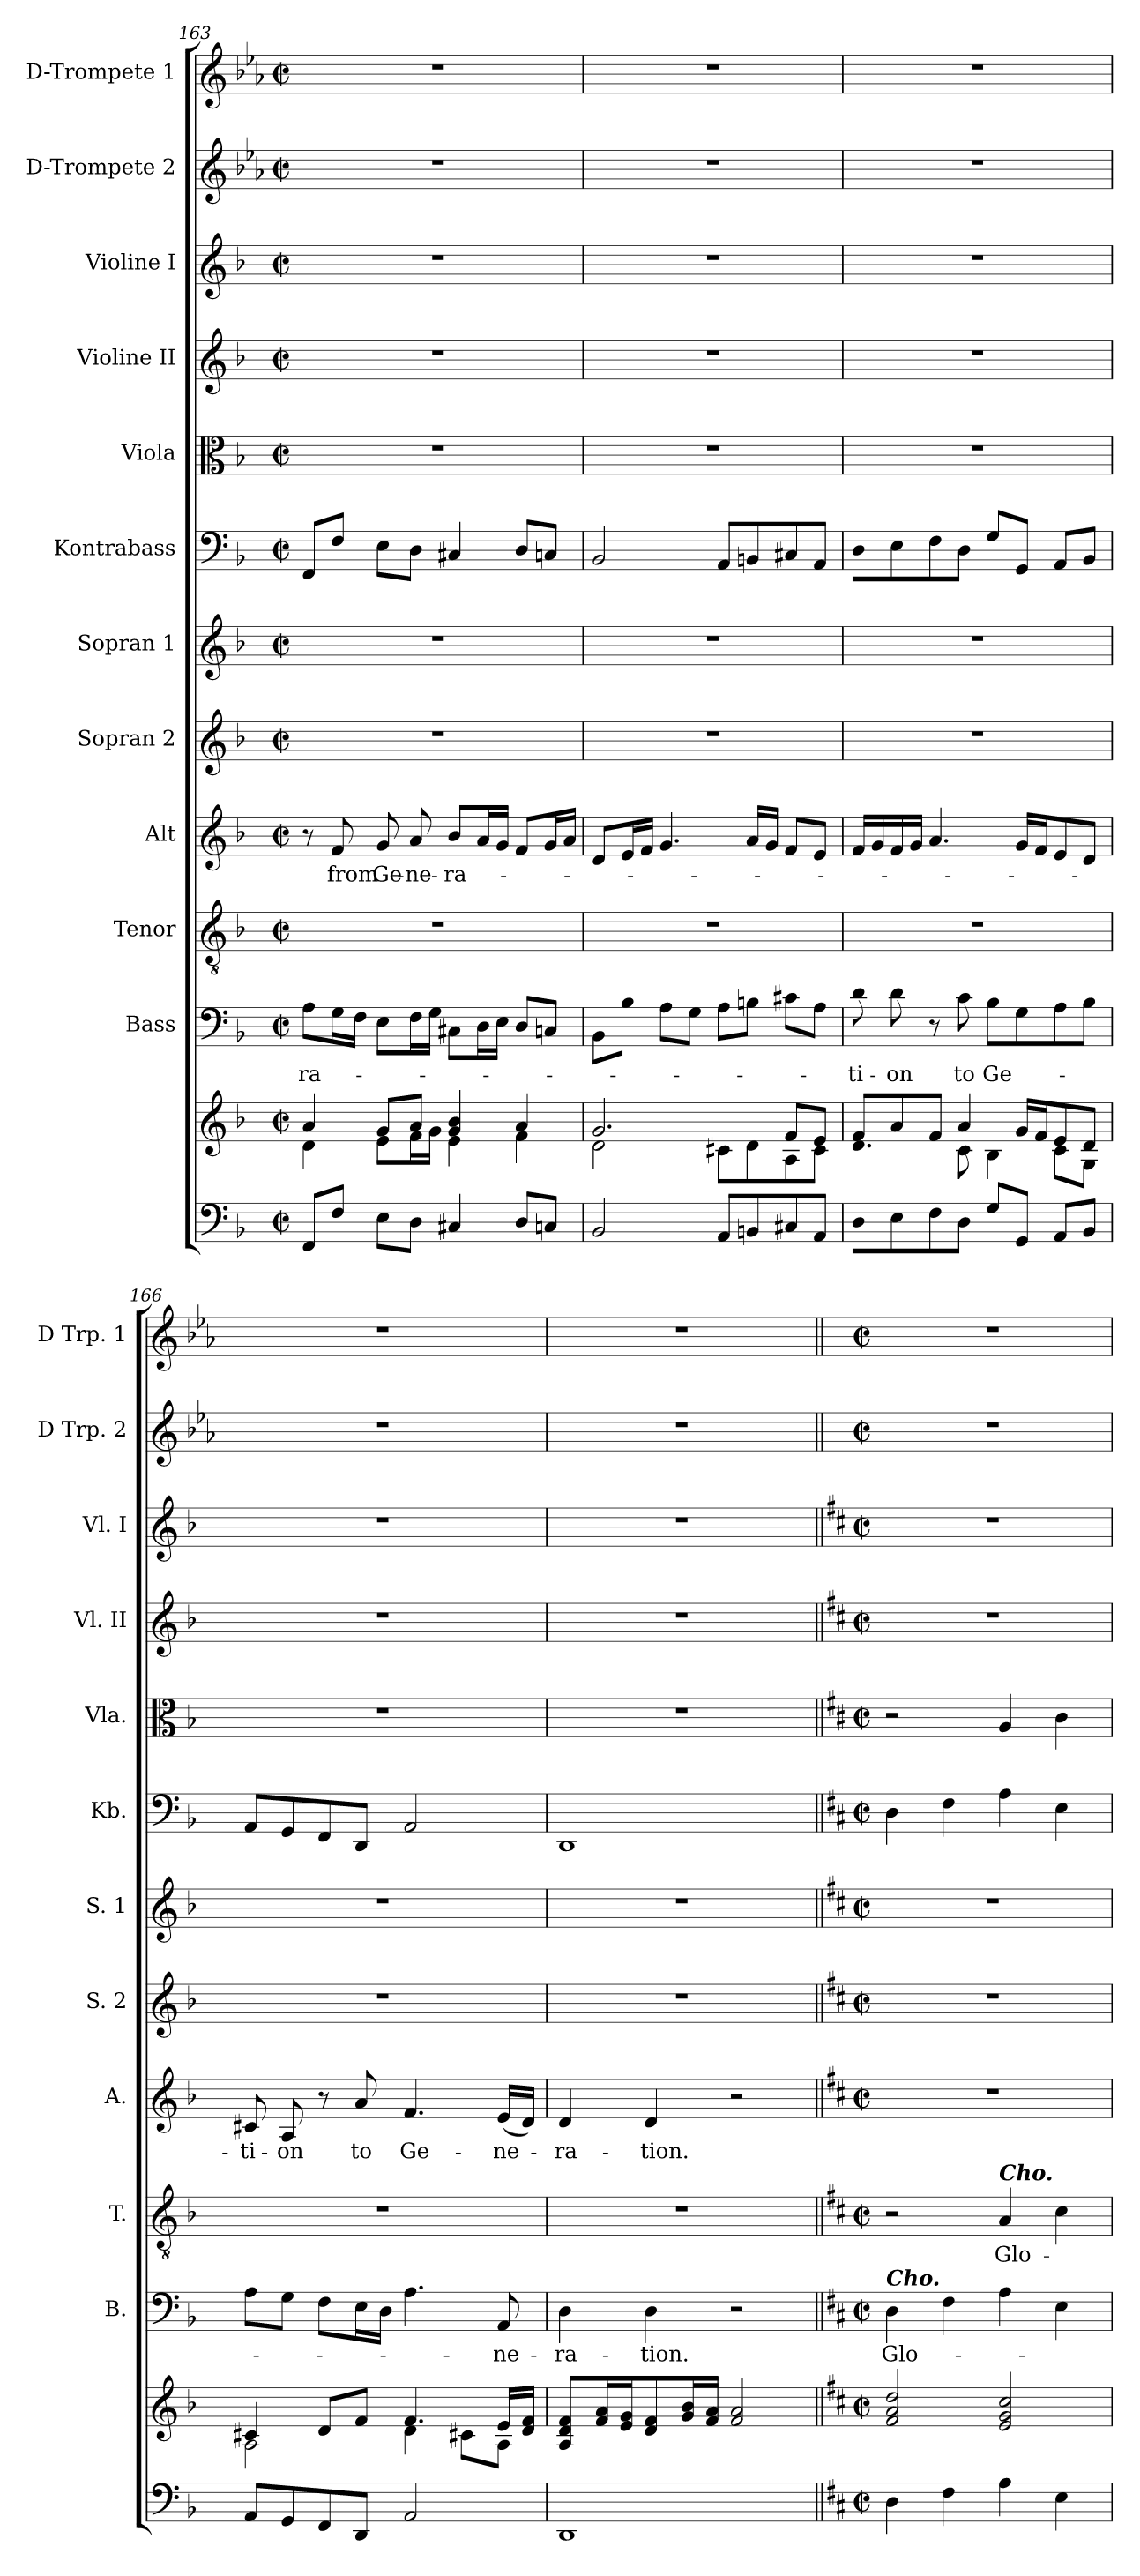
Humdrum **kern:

**kern	**kern	**kern	**text	**kern	**text	**kern	**text	**kern	**kern	**kern	**kern	**kern	**kern	**kern	**kern
*part12	*part12	*part11	*part11	*part10	*part10	*part9	*part9	*part8	*part7	*part6	*part5	*part4	*part3	*part2	*part1
*staff13	*staff12	*staff11	*staff11	*staff10	*staff10	*staff9	*staff9	*staff8	*staff7	*staff6	*staff5	*staff4	*staff3	*staff2	*staff1
*	*	*I"Bass	*	*I"Tenor	*	*I"Alt	*	*I"Sopran 2	*I"Sopran 1	*I"Kontrabass	*I"Viola	*I"Violine II	*I"Violine I	*I"D-Trompete 2	*I"D-Trompete 1
*	*	*I'B.	*	*I'T.	*	*I'A.	*	*I'S. 2	*I'S. 1	*I'Kb.	*I'Vla.	*I'Vl. II	*I'Vl. I	*I'D Trp. 2	*I'D Trp. 1
*clefF4	*clefG2	*clefF4	*	*clefGv2	*	*clefG2	*	*clefG2	*clefG2	*clefF4	*clefC3	*clefG2	*clefG2	*clefG2	*clefG2
*	*	*	*	*	*	*	*	*	*	*ITrd7c12	*	*	*	*ITrd-1c-2	*ITrd-1c-2
*k[b-]	*k[b-]	*k[b-]	*	*k[b-]	*	*k[b-]	*	*k[b-]	*k[b-]	*k[b-]	*k[b-]	*k[b-]	*k[b-]	*k[b-]	*k[b-]
*F:	*F:	*F:	*	*F:	*	*F:	*	*F:	*F:	*F:	*F:	*F:	*F:	*F:	*F:
*M2/2	*M2/2	*M2/2	*	*M2/2	*	*M2/2	*	*M2/2	*M2/2	*M2/2	*M2/2	*M2/2	*M2/2	*M2/2	*M2/2
*met(c|)	*met(c|)	*met(c|)	*	*met(c|)	*	*met(c|)	*	*met(c|)	*met(c|)	*met(c|)	*met(c|)	*met(c|)	*met(c|)	*met(c|)	*met(c|)
=163	=163	=163	=163	=163	=163	=163	=163	=163	=163	=163	=163	=163	=163	=163	=163
*	*^	*	*	*	*	*	*	*	*	*	*	*	*	*	*
!	!	!	!	!LO:LY:b	!	!	!	!	!	!	!	!	!	!	!	!
8FF/L	4a/	4d\	8A\L	-ra-	1r	.	8r	.	1r	1r	8FFF/L	1r	1r	1r	1r	1r
!	!	!	!	!	!	!	!	!LO:LY:b	!	!	!	!	!	!	!	!
8F/J	.	.	16G\L	.	.	.	8f/	from	.	.	8FF/J	.	.	.	.	.
.	.	.	16F\JJ	.	.	.	.	.	.	.	.	.	.	.	.	.
!	!	!	!	!	!	!	!	!LO:LY:b	!	!	!	!	!	!	!	!
8E\L	8g/L	8e\L	8E\L	.	.	.	8g/	Ge-	.	.	8EE\L	.	.	.	.	.
!	!	!	!	!	!	!	!	!LO:LY:b	!	!	!	!	!	!	!	!
8D\J	8a/J	16f\L	16F\L	.	.	.	8a/	-ne-	.	.	8DD\J	.	.	.	.	.
.	.	16g\JJ	16G\JJ	.	.	.	.	.	.	.	.	.	.	.	.	.
!	!	!	!	!	!	!	!	!LO:LY:b	!	!	!	!	!	!	!	!
4C#X/	4g/ 4b-/	4e\	8C#X\L	.	.	.	8b-/L	-ra-	.	.	4CC#X/	.	.	.	.	.
.	.	.	16D\L	.	.	.	16a/L	.	.	.	.	.	.	.	.	.
.	.	.	16E\JJ	.	.	.	16g/JJ	.	.	.	.	.	.	.	.	.
8D/L	4a/	4f\	8D/L	.	.	.	8f/L	.	.	.	8DD/L	.	.	.	.	.
8Cn/J	.	.	8Cn/J	.	.	.	16g/L	.	.	.	8CCn/J	.	.	.	.	.
.	.	.	.	.	.	.	16a/JJ	.	.	.	.	.	.	.	.	.
!!LO:PB:g=z
=164	=164	=164	=164	=164	=164	=164	=164	=164	=164	=164	=164	=164	=164	=164	=164	=164
2BB-/	2.g/	2d\	8BB-\L	.	1r	.	8d/L	.	1r	1r	2BBB-/	1r	1r	1r	1r	1r
.	.	.	8B-\J	.	.	.	16e/L	.	.	.	.	.	.	.	.	.
.	.	.	.	.	.	.	16f/JJ	.	.	.	.	.	.	.	.	.
.	.	.	8A\L	.	.	.	4.g/	.	.	.	.	.	.	.	.	.
.	.	.	8G\J	.	.	.	.	.	.	.	.	.	.	.	.	.
8AA/L	.	8c#X\L	8A\L	.	.	.	.	.	.	.	8AAA/L	.	.	.	.	.
8BBn/	.	8d\	8Bn\J	.	.	.	16a/LL	.	.	.	8BBBn/	.	.	.	.	.
.	.	.	.	.	.	.	16g/JJ	.	.	.	.	.	.	.	.	.
8C#X/	8f/L	8A\	8c#X\L	.	.	.	8f/L	.	.	.	8CC#X/	.	.	.	.	.
8AA/J	8e/J	8c#\J	8A\J	.	.	.	8e/J	.	.	.	8AAA/J	.	.	.	.	.
=165	=165	=165	=165	=165	=165	=165	=165	=165	=165	=165	=165	=165	=165	=165	=165	=165
!	!	!	!	!LO:LY:b	!	!	!	!	!	!	!	!	!	!	!	!
8D\L	8f/L	4.d\	8d\	-ti-	1r	.	16f/LL	.	1r	1r	8DD\L	1r	1r	1r	1r	1r
.	.	.	.	.	.	.	16g/	.	.	.	.	.	.	.	.	.
!	!	!	!	!LO:LY:b	!	!	!	!	!	!	!	!	!	!	!	!
8E\	8a/	.	8d\	-on	.	.	16f/	.	.	.	8EE\	.	.	.	.	.
.	.	.	.	.	.	.	16g/JJ	.	.	.	.	.	.	.	.	.
8F\	8f/J	.	8r	.	.	.	4.a/	.	.	.	8FF\	.	.	.	.	.
!	!	!	!	!LO:LY:b	!	!	!	!	!	!	!	!	!	!	!	!
8D\J	4a/	8c\	8c\	to	.	.	.	.	.	.	8DD\J	.	.	.	.	.
!	!	!	!	!LO:LY:b	!	!	!	!	!	!	!	!	!	!	!	!
8G/L	.	4B-\	8B-\L	Ge-	.	.	.	.	.	.	8GG/L	.	.	.	.	.
8GG/J	16g/LL	.	8G\	.	.	.	16g/LL	.	.	.	8GGG/J	.	.	.	.	.
.	16f/J	.	.	.	.	.	16f/J	.	.	.	.	.	.	.	.	.
8AA/L	8e/	8c\L	8A\	.	.	.	8e/	.	.	.	8AAA/L	.	.	.	.	.
8BB-/J	8d/J	8G\J	8B-\J	.	.	.	8d/J	.	.	.	8BBB-/J	.	.	.	.	.
=166	=166	=166	=166	=166	=166	=166	=166	=166	=166	=166	=166	=166	=166	=166	=166	=166
!	!	!	!	!	!	!	!	!LO:LY:b	!	!	!	!	!	!	!	!
8AA/L	4c#X/	2A\	8A\L	.	1r	.	8c#X/	-ti-	1r	1r	8AAA/L	1r	1r	1r	1r	1r
!	!	!	!	!	!	!	!	!LO:LY:b	!	!	!	!	!	!	!	!
8GG/	.	.	8G\J	.	.	.	8A/	-on	.	.	8GGG/	.	.	.	.	.
8FF/	8d/L	.	8F\L	.	.	.	8r	.	.	.	8FFF/	.	.	.	.	.
!	!	!	!	!	!	!	!	!LO:LY:b	!	!	!	!	!	!	!	!
8DD/J	8f/J	.	16E\L	.	.	.	8a/	to	.	.	8DDD/J	.	.	.	.	.
.	.	.	16D\JJ	.	.	.	.	.	.	.	.	.	.	.	.	.
!	!	!	!	!	!	!	!	!LO:LY:b	!	!	!	!	!	!	!	!
2AA/	4.f/	4d\	4.A\	.	.	.	4.f/	Ge-	.	.	2AAA/	.	.	.	.	.
.	.	8c#X\L	.	.	.	.	.	.	.	.	.	.	.	.	.	.
!	!	!	!	!LO:LY:b	!	!	!	!LO:LY:b	!	!	!	!	!	!	!	!
.	16e/LL	8A\J	8AA/	-ne-	.	.	(<16e/LL	-ne-	.	.	.	.	.	.	.	.
.	16d/ 16f/JJ	.	.	.	.	.	16d/JJ)	.	.	.	.	.	.	.	.	.
*	*v	*v	*	*	*	*	*	*	*	*	*	*	*	*	*	*
=167	=167	=167	=167	=167	=167	=167	=167	=167	=167	=167	=167	=167	=167	=167	=167
!	!	!	!LO:LY:b	!	!	!	!LO:LY:b	!	!	!	!	!	!	!	!
1DD	8A/ 8d/ 8f/L	4D\	-ra-	1r	.	4d/	-ra-	1r	1r	1DDD	1r	1r	1r	1r	1r
.	16f/ 16a/L	.	.	.	.	.	.	.	.	.	.	.	.	.	.
.	16e/ 16g/J	.	.	.	.	.	.	.	.	.	.	.	.	.	.
!	!	!	!LO:LY:b	!	!	!	!LO:LY:b	!	!	!	!	!	!	!	!
.	8d/ 8f/	4D\	-tion.	.	.	4d/	-tion.	.	.	.	.	.	.	.	.
.	16g/ 16b-/L	.	.	.	.	.	.	.	.	.	.	.	.	.	.
.	16f/ 16a/JJ	.	.	.	.	.	.	.	.	.	.	.	.	.	.
.	2f/ 2a/	2r	.	.	.	2r	.	.	.	.	.	.	.	.	.
!!LO:PB:g=z
=168||	=168||	=168||	=168||	=168||	=168||	=168||	=168||	=168||	=168||	=168||	=168||	=168||	=168||	=168||	=168||
*k[f#c#]	*k[f#c#]	*k[f#c#]	*	*k[f#c#]	*	*k[f#c#]	*	*k[f#c#]	*k[f#c#]	*k[f#c#]	*k[f#c#]	*k[f#c#]	*k[f#c#]	*k[f#c#]	*k[f#c#]
*D:	*D:	*D:	*	*D:	*	*D:	*	*D:	*D:	*D:	*D:	*D:	*D:	*D:	*D:
*M2/2	*M2/2	*M2/2	*	*M2/2	*	*M2/2	*	*M2/2	*M2/2	*M2/2	*M2/2	*M2/2	*M2/2	*M2/2	*M2/2
*met(c|)	*met(c|)	*met(c|)	*	*met(c|)	*	*met(c|)	*	*met(c|)	*met(c|)	*met(c|)	*met(c|)	*met(c|)	*met(c|)	*met(c|)	*met(c|)
!	!	!LO:TX:a:Bi:t=Cho.	!	!	!	!	!	!	!	!	!	!	!	!	!
!	!	!	!LO:LY:b	!	!	!	!	!	!	!	!	!	!	!	!
4D\	2f#/ 2a/ 2dd/	4D\	Glo-	2r	.	1r	.	1r	1r	4DD\	2r	1r	1r	1r	1r
4F#\	.	4F#\	.	.	.	.	.	.	.	4FF#\	.	.	.	.	.
!	!	!	!	!LO:TX:a:Bi:t=Cho.	!	!	!	!	!	!	!	!	!	!	!
!	!	!	!	!	!LO:LY:b	!	!	!	!	!	!	!	!	!	!
4A\	2e/ 2g/ 2cc#/	4A\	.	4A/	Glo-	.	.	.	.	4AA\	4A/	.	.	.	.
4E\	.	4E\	.	4c#\	.	.	.	.	.	4EE\	4c#\	.	.	.	.
=	=	=	=	=	=	=	=	=	=	=	=	=	=	=	=
*-	*-	*-	*-	*-	*-	*-	*-	*-	*-	*-	*-	*-	*-	*-	*-
